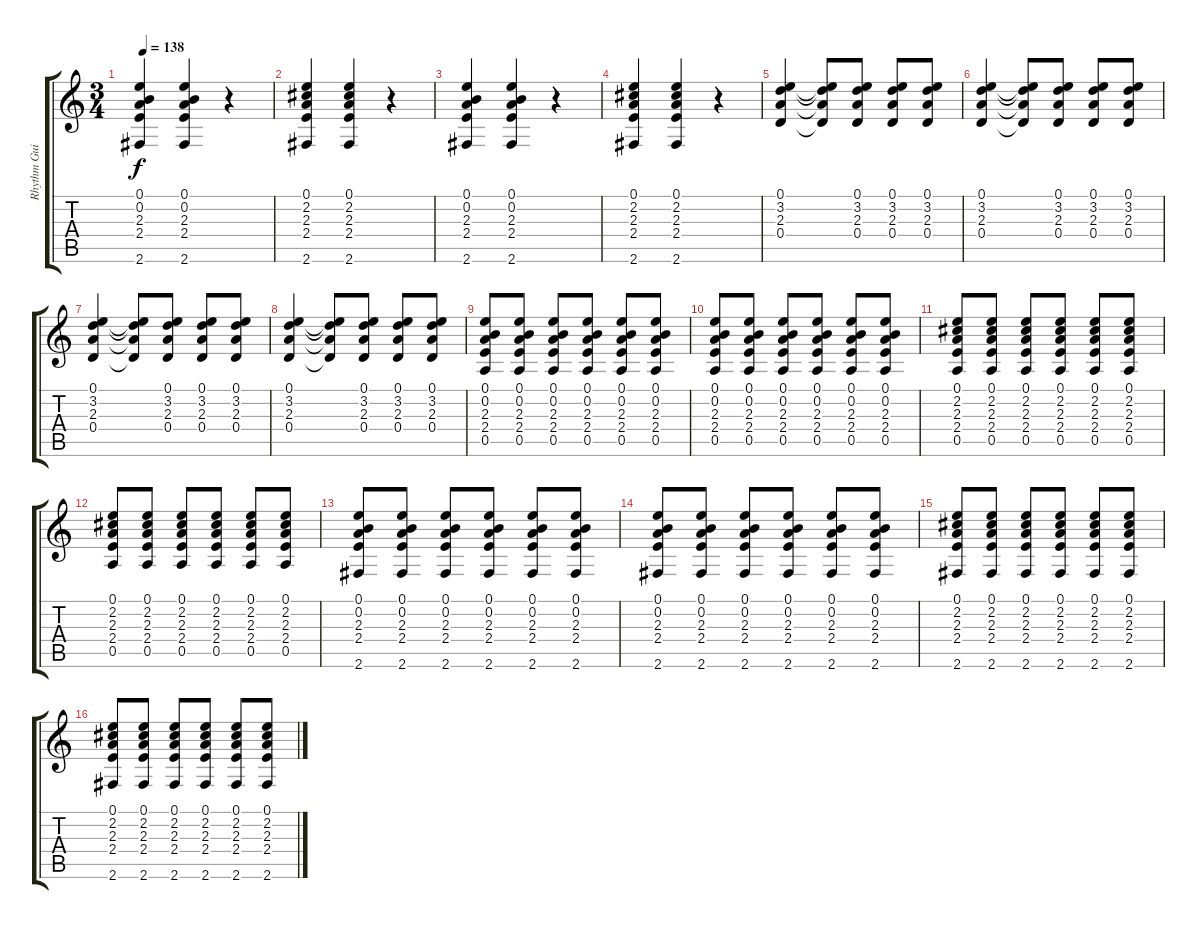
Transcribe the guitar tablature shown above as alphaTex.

\track ("Rhythm Guitar" "Rhythm Gui") {instrument distortionguitar}
\staff {score tabs}
\tuning (E4 B3 G3 D3 A2 E2) {hide}
\ts (3 4)
\tempo 138
\clef g2
\ks c
(0.1 0.2 2.3 2.4 2.6).4{dy f} (0.1 0.2 2.3 2.4 2.6).4 r.4 |
(0.1 2.2 2.3 2.4 2.6).4 (0.1 2.2 2.3 2.4 2.6).4 r.4 |
(0.1 0.2 2.3 2.4 2.6).4 (0.1 0.2 2.3 2.4 2.6).4 r.4 |
(0.1 2.2 2.3 2.4 2.6).4 (0.1 2.2 2.3 2.4 2.6).4 r.4 |
(0.1 3.2 2.3 0.4).4 (0.1{t} 3.2{t} 2.3{t} 0.4{t}).8 (0.1 3.2 2.3 0.4).8 (0.1 3.2 2.3 0.4).8 (0.1 3.2 2.3 0.4).8 |
(0.1 3.2 2.3 0.4).4 (0.1{t} 3.2{t} 2.3{t} 0.4{t}).8 (0.1 3.2 2.3 0.4).8 (0.1 3.2 2.3 0.4).8 (0.1 3.2 2.3 0.4).8 |
(0.1 3.2 2.3 0.4).4 (0.1{t} 3.2{t} 2.3{t} 0.4{t}).8 (0.1 3.2 2.3 0.4).8 (0.1 3.2 2.3 0.4).8 (0.1 3.2 2.3 0.4).8 |
(0.1 3.2 2.3 0.4).4 (0.1{t} 3.2{t} 2.3{t} 0.4{t}).8 (0.1 3.2 2.3 0.4).8 (0.1 3.2 2.3 0.4).8 (0.1 3.2 2.3 0.4).8 |
(0.1 0.2 2.3 2.4 0.5).8 (0.1 0.2 2.3 2.4 0.5).8 (0.1 0.2 2.3 2.4 0.5).8 (0.1 0.2 2.3 2.4 0.5).8 (0.1 0.2 2.3 2.4 0.5).8 (0.1 0.2 2.3 2.4 0.5).8 |
(0.1 0.2 2.3 2.4 0.5).8 (0.1 0.2 2.3 2.4 0.5).8 (0.1 0.2 2.3 2.4 0.5).8 (0.1 0.2 2.3 2.4 0.5).8 (0.1 0.2 2.3 2.4 0.5).8 (0.1 0.2 2.3 2.4 0.5).8 |
(0.1 2.2 2.3 2.4 0.5).8 (0.1 2.2 2.3 2.4 0.5).8 (0.1 2.2 2.3 2.4 0.5).8 (0.1 2.2 2.3 2.4 0.5).8 (0.1 2.2 2.3 2.4 0.5).8 (0.1 2.2 2.3 2.4 0.5).8 |
(0.1 2.2 2.3 2.4 0.5).8 (0.1 2.2 2.3 2.4 0.5).8 (0.1 2.2 2.3 2.4 0.5).8 (0.1 2.2 2.3 2.4 0.5).8 (0.1 2.2 2.3 2.4 0.5).8 (0.1 2.2 2.3 2.4 0.5).8 |
(0.1 0.2 2.3 2.4 2.6).8 (0.1 0.2 2.3 2.4 2.6).8 (0.1 0.2 2.3 2.4 2.6).8 (0.1 0.2 2.3 2.4 2.6).8 (0.1 0.2 2.3 2.4 2.6).8 (0.1 0.2 2.3 2.4 2.6).8 |
(0.1 0.2 2.3 2.4 2.6).8 (0.1 0.2 2.3 2.4 2.6).8 (0.1 0.2 2.3 2.4 2.6).8 (0.1 0.2 2.3 2.4 2.6).8 (0.1 0.2 2.3 2.4 2.6).8 (0.1 0.2 2.3 2.4 2.6).8 |
(0.1 2.2 2.3 2.4 2.6).8 (0.1 2.2 2.3 2.4 2.6).8 (0.1 2.2 2.3 2.4 2.6).8 (0.1 2.2 2.3 2.4 2.6).8 (0.1 2.2 2.3 2.4 2.6).8 (0.1 2.2 2.3 2.4 2.6).8 |
(0.1 2.2 2.3 2.4 2.6).8 (0.1 2.2 2.3 2.4 2.6).8 (0.1 2.2 2.3 2.4 2.6).8 (0.1 2.2 2.3 2.4 2.6).8 (0.1 2.2 2.3 2.4 2.6).8 (0.1 2.2 2.3 2.4 2.6).8
